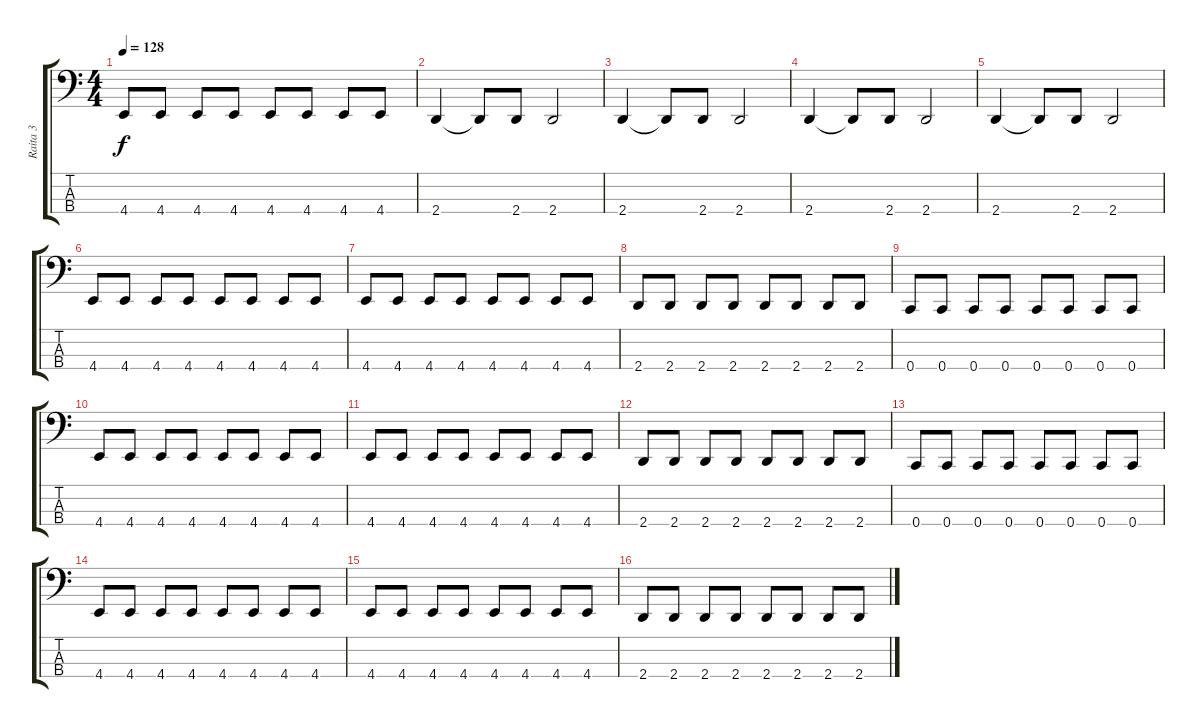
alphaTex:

\track ("Raita 3" "Raita 3") {instrument electricbassfinger}
\staff {score tabs}
\tuning (Eb2 Bb1 F1 C1) {hide}
\ts (4 4)
\tempo 128
\clef f4
\ks c
4.4.8{dy f} 4.4.8 4.4.8 4.4.8 4.4.8 4.4.8 4.4.8 4.4.8 |
2.4.4 2.4{t}.8 2.4.8 2.4.2 |
2.4.4 2.4{t}.8 2.4.8 2.4.2 |
2.4.4 2.4{t}.8 2.4.8 2.4.2 |
2.4.4 2.4{t}.8 2.4.8 2.4.2 |
4.4.8 4.4.8 4.4.8 4.4.8 4.4.8 4.4.8 4.4.8 4.4.8 |
4.4.8 4.4.8 4.4.8 4.4.8 4.4.8 4.4.8 4.4.8 4.4.8 |
2.4.8 2.4.8 2.4.8 2.4.8 2.4.8 2.4.8 2.4.8 2.4.8 |
0.4.8 0.4.8 0.4.8 0.4.8 0.4.8 0.4.8 0.4.8 0.4.8 |
4.4.8 4.4.8 4.4.8 4.4.8 4.4.8 4.4.8 4.4.8 4.4.8 |
4.4.8 4.4.8 4.4.8 4.4.8 4.4.8 4.4.8 4.4.8 4.4.8 |
2.4.8 2.4.8 2.4.8 2.4.8 2.4.8 2.4.8 2.4.8 2.4.8 |
0.4.8 0.4.8 0.4.8 0.4.8 0.4.8 0.4.8 0.4.8 0.4.8 |
4.4.8 4.4.8 4.4.8 4.4.8 4.4.8 4.4.8 4.4.8 4.4.8 |
4.4.8 4.4.8 4.4.8 4.4.8 4.4.8 4.4.8 4.4.8 4.4.8 |
2.4.8 2.4.8 2.4.8 2.4.8 2.4.8 2.4.8 2.4.8 2.4.8
